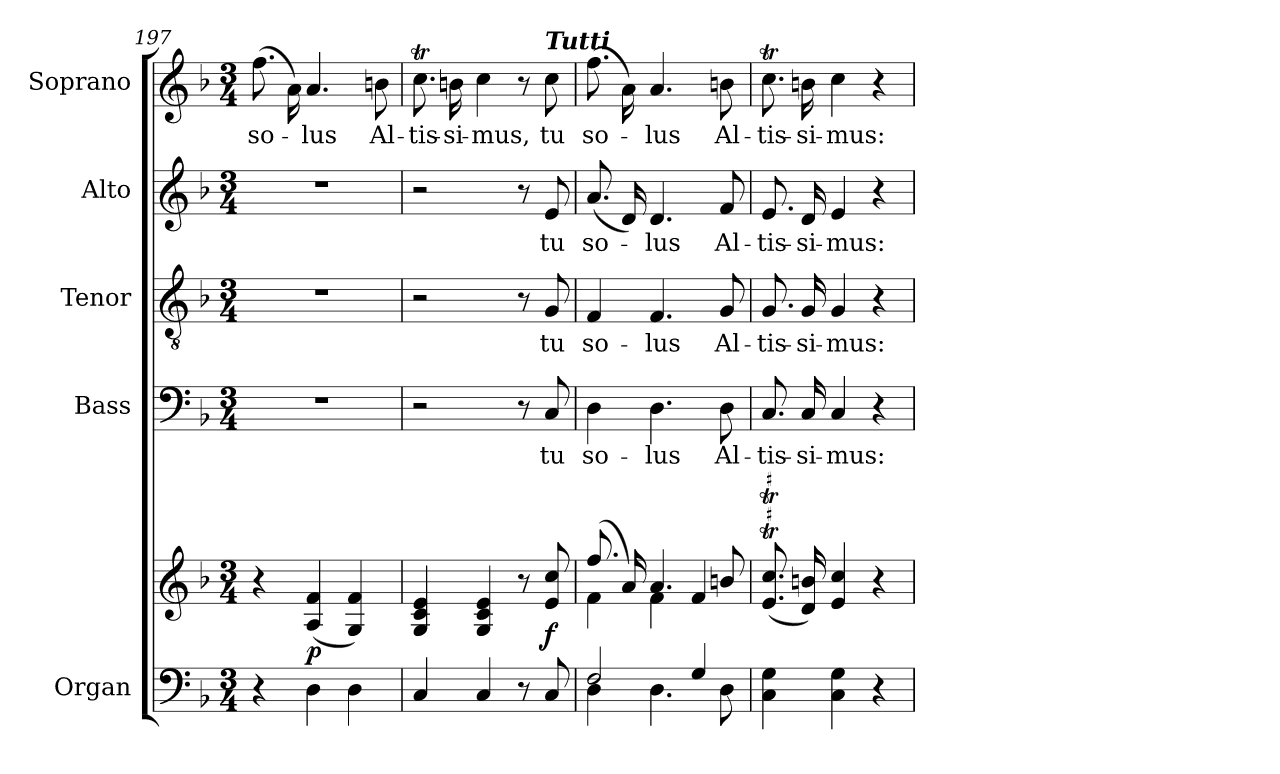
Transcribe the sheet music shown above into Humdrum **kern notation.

**kern	**kern	**dynam	**kern	**text	**kern	**text	**kern	**text	**kern	**text
*part5	*part5	*part5	*part4	*part4	*part3	*part3	*part2	*part2	*part1	*part1
*staff6	*staff5	*staff5/6	*staff4	*staff4	*staff3	*staff3	*staff2	*staff2	*staff1	*staff1
*I"Organ	*	*	*I"Bass	*	*I"Tenor	*	*I"Alto	*	*I"Soprano	*
*I'Org.	*	*	*I'B.	*	*I'T.	*	*I'A.	*	*I'S.	*
*clefF4	*clefG2	*	*clefF4	*	*clefGv2	*	*clefG2	*	*clefG2	*
*	*	*	*	*	*ITrd7c12	*	*	*	*	*
*k[b-]	*k[b-]	*	*k[b-]	*	*k[b-]	*	*k[b-]	*	*k[b-]	*
*F:	*F:	*	*F:	*	*F:	*	*F:	*	*F:	*
*M3/4	*M3/4	*	*M3/4	*	*M3/4	*	*M3/4	*	*M3/4	*
=197	=197	=197	=197	=197	=197	=197	=197	=197	=197	=197
!	!	!	!LO:N:vis=1	!	!LO:N:vis=1	!	!LO:N:vis=1	!	!	!
!	!	!	!	!	!	!	!	!	!	!LO:LY:b:color=#000000
4r	4r	.	2.r	.	2.r	.	2.r	.	(8.ffi\	so-
.	.	.	.	.	.	.	.	.	16ai\)	.
!	!	!	!	!	!	!	!	!	!	!LO:LY:b:color=#000000
4Di\	(4Ai/ 4fi	p	.	.	.	.	.	.	4.ai/	-lus
4Di\	4Gi/ 4fi)	.	.	.	.	.	.	.	.	.
!	!	!	!	!	!	!	!	!	!	!LO:LY:b:color=#000000
.	.	.	.	.	.	.	.	.	8bni\	Al-
=198	=198	=198	=198	=198	=198	=198	=198	=198	=198	=198
!	!	!	!	!	!	!	!	!	!	!LO:LY:b:color=#000000
4Ci/	4Gi/ 4ci 4ei	.	2r	.	2r	.	2r	.	8.ccTi\	-tis-
!	!	!	!	!	!	!	!	!	!	!LO:LY:b:color=#000000
.	.	.	.	.	.	.	.	.	16bni\	-si-
!	!	!	!	!	!	!	!	!	!	!LO:LY:b:color=#000000
4Ci/	4Gi/ 4ci 4ei	.	.	.	.	.	.	.	4cci\	-mus,
8r	8r	.	8r	.	8r	.	8r	.	8r	.
!	!	!	!	!LO:LY:b:color=#000000	!	!	!	!	!	!
!	!	!	!	!	!	!LO:LY:b:color=#000000	!	!	!	!
!	!	!	!	!	!	!	!	!LO:LY:b:color=#000000	!	!
!	!	!	!	!	!	!	!	!	!LO:TX:a:Bi:t=Tutti	!
!	!	!	!	!	!	!	!	!	!	!LO:LY:b:color=#000000
8Ci/	8ei/ 8cci	f	8Ci/	tu	8GGi/	tu	8ei/	tu	8cci\	tu
=199	=199	=199	=199	=199	=199	=199	=199	=199	=199	=199
*^	*^	*	*	*	*	*	*	*	*	*
!	!	!	!	!	!	!LO:LY:b:color=#000000	!	!	!	!	!	!
!	!	!	!	!	!	!	!	!LO:LY:b:color=#000000	!	!	!	!
!	!	!	!	!	!	!	!	!	!	!LO:LY:b:color=#000000	!	!
!	!	!	!	!	!	!	!	!	!	!	!	!LO:LY:b:color=#000000
2Fi/	4Di\	(8.ffi/	4fi\	.	4Di\	so-	4FFi/	so-	(8.ai/	so-	(8.ffi\	so-
.	.	16ai/)	.	.	.	.	.	.	16di/)	.	16ai\)	.
!	!	!	!	!	!	!LO:LY:b:color=#000000	!	!	!	!	!	!
!	!	!	!	!	!	!	!	!LO:LY:b:color=#000000	!	!	!	!
!	!	!	!	!	!	!	!	!	!	!LO:LY:b:color=#000000	!	!
!	!	!	!	!	!	!	!	!	!	!	!	!LO:LY:b:color=#000000
.	4.Di\	4.ai/	4fi\	.	4.Di\	-lus	4.FFi/	-lus	4.di/	-lus	4.ai/	-lus
4Gi/	.	.	4fi/	.	.	.	.	.	.	.	.	.
!	!	!	!	!	!	!LO:LY:b:color=#000000	!	!	!	!	!	!
!	!	!	!	!	!	!	!	!LO:LY:b:color=#000000	!	!	!	!
!	!	!	!	!	!	!	!	!	!	!LO:LY:b:color=#000000	!	!
!	!	!	!	!	!	!	!	!	!	!	!	!LO:LY:b:color=#000000
.	8Di\	8bni/	.	.	8Di\	Al-	8GGi/	Al-	8fi/	Al-	8bni\	Al-
*v	*v	*	*	*	*	*	*	*	*	*	*	*
*	*v	*v	*	*	*	*	*	*	*	*	*
=200	=200	=200	=200	=200	=200	=200	=200	=200	=200	=200
*^	*	*	*	*	*	*	*	*	*	*
!	!	!	!	!	!LO:LY:b:color=#000000	!	!	!	!	!	!
*v	*v	*	*	*	*	*	*	*	*	*	*
*^	*	*	*	*	*	*	*	*	*	*
!	!	!	!	!	!	!	!LO:LY:b:color=#000000	!	!	!	!
*v	*v	*	*	*	*	*	*	*	*	*	*
*^	*	*	*	*	*	*	*	*	*	*
!	!	!	!	!	!	!	!	!	!LO:LY:b:color=#000000	!	!
*v	*v	*	*	*	*	*	*	*	*	*	*
*^	*	*	*	*	*	*	*	*	*	*
!	!	!	!	!	!	!	!	!	!	!	!LO:LY:b:color=#000000
*v	*v	*	*	*	*	*	*	*	*	*	*
4Ci\ 4Gi	(8.ei/T 8.cciT	.	8.Ci/	-tis-	8.GGi/	-tis-	8.ei/	-tis-	8.ccTi\	-tis-
!	!	!	!	!LO:LY:b:color=#000000	!	!	!	!	!	!
!	!	!	!	!	!	!LO:LY:b:color=#000000	!	!	!	!
!	!	!	!	!	!	!	!	!LO:LY:b:color=#000000	!	!
!	!	!	!	!	!	!	!	!	!	!LO:LY:b:color=#000000
.	16di/ 16bni)	.	16Ci/	-si-	16GGi/	-si-	16di/	-si-	16bni\	-si-
!	!	!	!	!LO:LY:b:color=#000000	!	!	!	!	!	!
!	!	!	!	!	!	!LO:LY:b:color=#000000	!	!	!	!
!	!	!	!	!	!	!	!	!LO:LY:b:color=#000000	!	!
!	!	!	!	!	!	!	!	!	!	!LO:LY:b:color=#000000
4Ci\ 4Gi	4ei/ 4cci	.	4Ci/	-mus:	4GGi/	-mus:	4ei/	-mus:	4cci\	-mus:
4r	4r	.	4r	.	4r	.	4r	.	4r	.
=	=	=	=	=	=	=	=	=	=	=
*-	*-	*-	*-	*-	*-	*-	*-	*-	*-	*-
